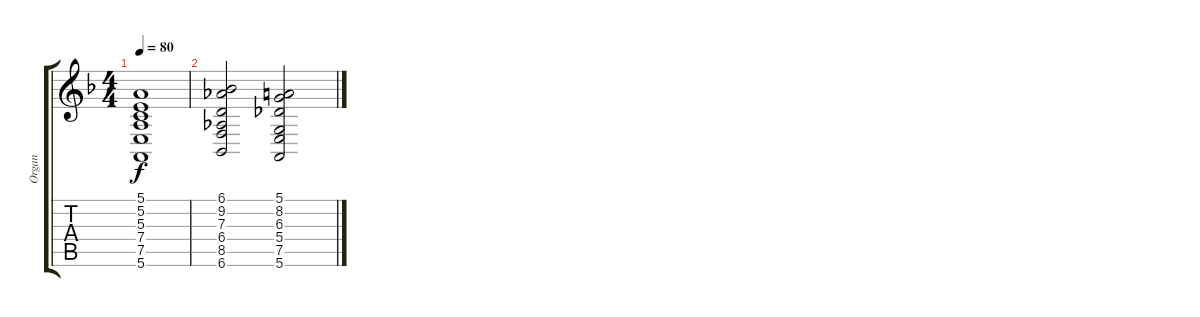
\track ("Organ" "Organ") {instrument stringensemble1}
\staff {score tabs}
\tuning (E4 B3 G3 D3 A2 E2) {hide}
\ts (4 4)
\tempo 80
\clef g2
\ks dminor
(5.1 5.2 5.3 7.4 7.5 5.6).1{dy f} |
(6.1 9.2 7.3 6.4 8.5 6.6).2 (5.1 8.2 6.3 5.4 7.5 5.6).2
